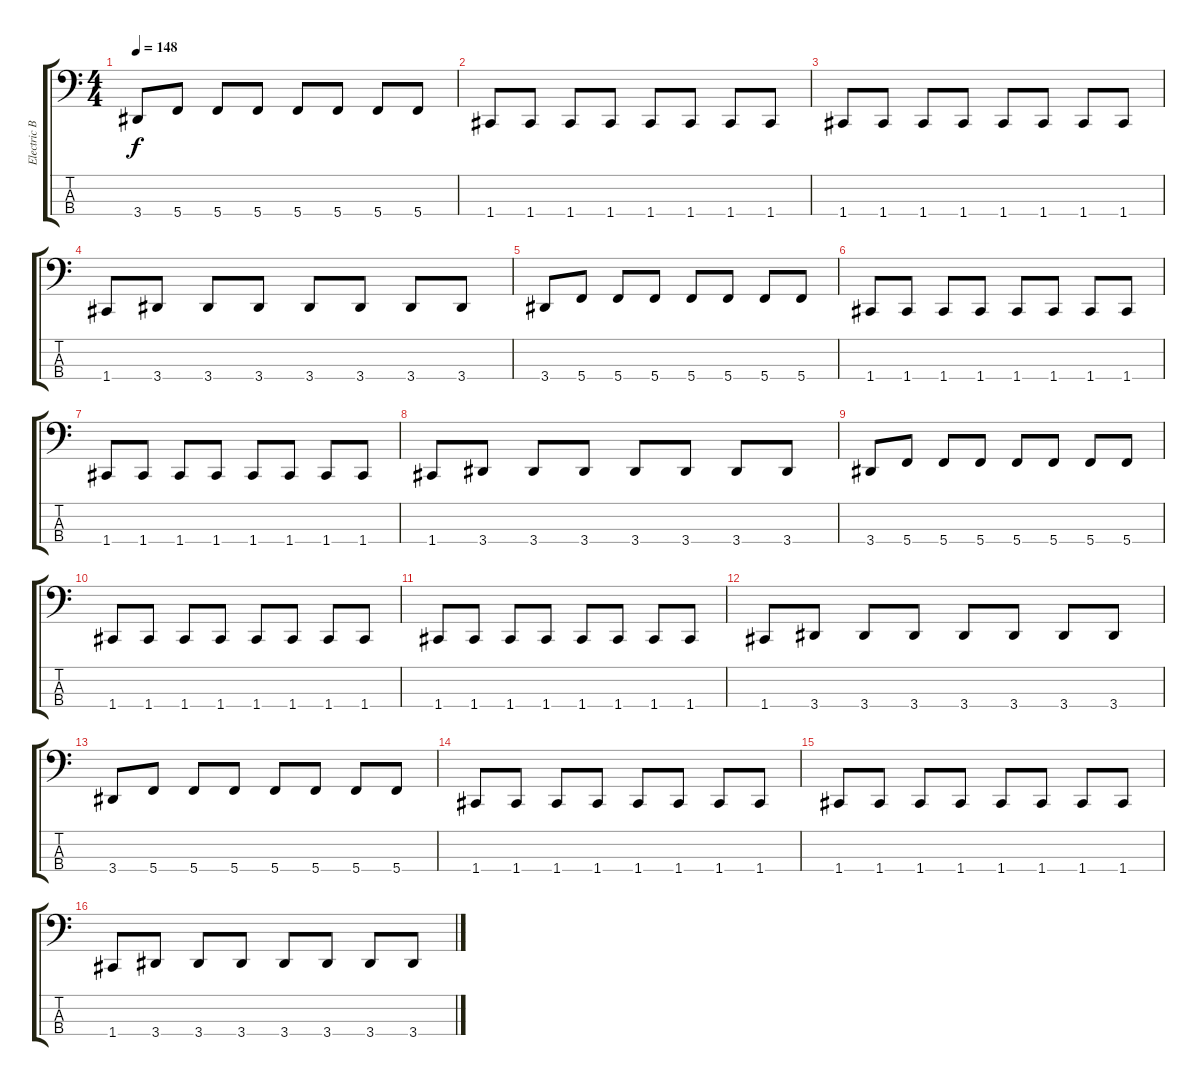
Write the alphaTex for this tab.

\track ("Electric Bass" "Electric B") {instrument electricbasspick}
\staff {score tabs}
\tuning (F2 C2 G1 C1) {hide}
\ts (4 4)
\tempo 148
\clef f4
\ks c
3.4.8{dy f} 5.4.8 5.4.8 5.4.8 5.4.8 5.4.8 5.4.8 5.4.8 |
1.4.8 1.4.8 1.4.8 1.4.8 1.4.8 1.4.8 1.4.8 1.4.8 |
1.4.8 1.4.8 1.4.8 1.4.8 1.4.8 1.4.8 1.4.8 1.4.8 |
1.4.8 3.4.8 3.4.8 3.4.8 3.4.8 3.4.8 3.4.8 3.4.8 |
3.4.8 5.4.8 5.4.8 5.4.8 5.4.8 5.4.8 5.4.8 5.4.8 |
1.4.8 1.4.8 1.4.8 1.4.8 1.4.8 1.4.8 1.4.8 1.4.8 |
1.4.8 1.4.8 1.4.8 1.4.8 1.4.8 1.4.8 1.4.8 1.4.8 |
1.4.8 3.4.8 3.4.8 3.4.8 3.4.8 3.4.8 3.4.8 3.4.8 |
3.4.8 5.4.8 5.4.8 5.4.8 5.4.8 5.4.8 5.4.8 5.4.8 |
1.4.8 1.4.8 1.4.8 1.4.8 1.4.8 1.4.8 1.4.8 1.4.8 |
1.4.8 1.4.8 1.4.8 1.4.8 1.4.8 1.4.8 1.4.8 1.4.8 |
1.4.8 3.4.8 3.4.8 3.4.8 3.4.8 3.4.8 3.4.8 3.4.8 |
3.4.8 5.4.8 5.4.8 5.4.8 5.4.8 5.4.8 5.4.8 5.4.8 |
1.4.8 1.4.8 1.4.8 1.4.8 1.4.8 1.4.8 1.4.8 1.4.8 |
1.4.8 1.4.8 1.4.8 1.4.8 1.4.8 1.4.8 1.4.8 1.4.8 |
1.4.8 3.4.8 3.4.8 3.4.8 3.4.8 3.4.8 3.4.8 3.4.8
